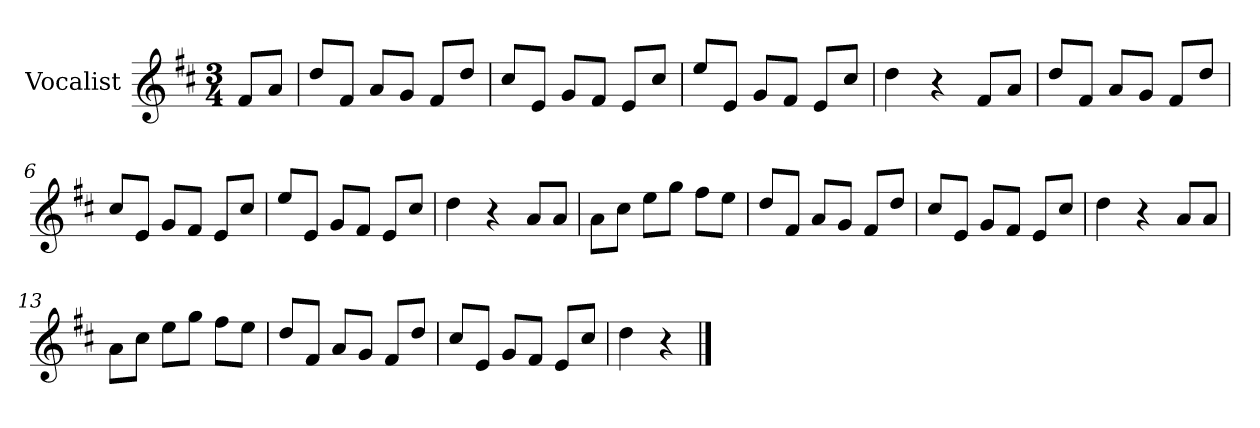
**kern
*part1
*staff1
*I"Vocalist
*k[f#c#]
*D:
*M3/4
=
8f#L
8aJ
=1
8ddL
8f#J
8aL
8gJ
8f#L
8ddJ
=2
8cc#L
8eJ
8gL
8f#J
8eL
8cc#J
=3
8eeL
8eJ
8gL
8f#J
8eL
8cc#J
=4
4dd
4r
8f#L
8aJ
=5
8ddL
8f#J
8aL
8gJ
8f#L
8ddJ
=6
8cc#L
8eJ
8gL
8f#J
8eL
8cc#J
=7
8eeL
8eJ
8gL
8f#J
8eL
8cc#J
=8
4dd
4r
8aL
8aJ
=9
8aL
8cc#J
8eeL
8ggJ
8ff#L
8eeJ
=10
8ddL
8f#J
8aL
8gJ
8f#L
8ddJ
=11
8cc#L
8eJ
8gL
8f#J
8eL
8cc#J
=12
4dd
4r
8aL
8aJ
=13
8aL
8cc#J
8eeL
8ggJ
8ff#L
8eeJ
=14
8ddL
8f#J
8aL
8gJ
8f#L
8ddJ
=15
8cc#L
8eJ
8gL
8f#J
8eL
8cc#J
=16
4dd
4r
==
*-
